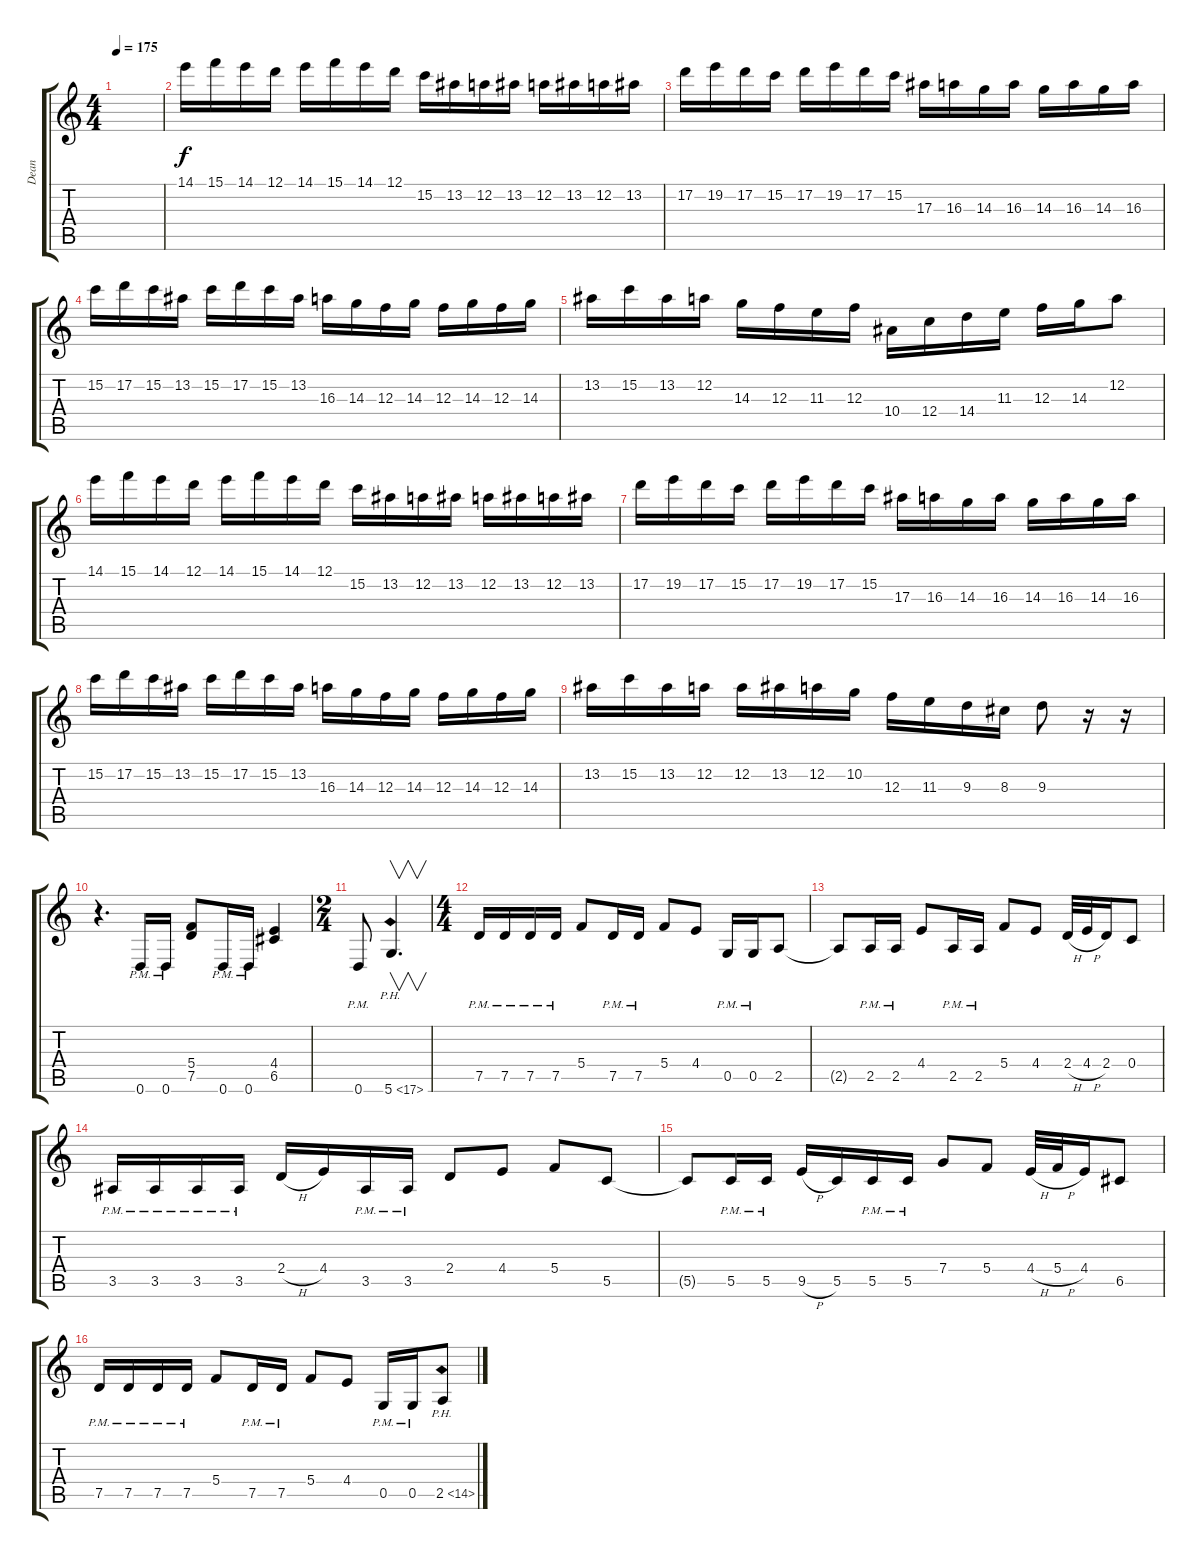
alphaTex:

\track ("Dean" "Dean") {instrument distortionguitar}
\staff {score tabs}
\tuning (D4 A3 F3 C3 G2 D2) {hide}
\ts (4 4)
\tempo 175
\clef g2
\ks c
|
14.1.16{balance 0} 15.1.16 14.1.16 12.1.16 14.1.16 15.1.16 14.1.16 12.1.16 15.2.16 13.2.16 12.2.16 13.2.16 12.2.16 13.2.16 12.2.16 13.2.16 |
17.2.16 19.2.16 17.2.16 15.2.16 17.2.16 19.2.16 17.2.16 15.2.16 17.3.16 16.3.16 14.3.16 16.3.16 14.3.16 16.3.16 14.3.16 16.3.16 |
15.2.16 17.2.16 15.2.16 13.2.16 15.2.16 17.2.16 15.2.16 13.2.16 16.3.16 14.3.16 12.3.16 14.3.16 12.3.16 14.3.16 12.3.16 14.3.16 |
13.2.16 15.2.16 13.2.16 12.2.16 14.3.16 12.3.16 11.3.16 12.3.16 10.4.16 12.4.16 14.4.16 11.3.16 12.3.16 14.3.16 12.2.8 |
14.1.16 15.1.16 14.1.16 12.1.16 14.1.16 15.1.16 14.1.16 12.1.16 15.2.16 13.2.16 12.2.16 13.2.16 12.2.16 13.2.16 12.2.16 13.2.16 |
17.2.16 19.2.16 17.2.16 15.2.16 17.2.16 19.2.16 17.2.16 15.2.16 17.3.16 16.3.16 14.3.16 16.3.16 14.3.16 16.3.16 14.3.16 16.3.16 |
15.2.16 17.2.16 15.2.16 13.2.16 15.2.16 17.2.16 15.2.16 13.2.16 16.3.16 14.3.16 12.3.16 14.3.16 12.3.16 14.3.16 12.3.16 14.3.16 |
13.2.16 15.2.16 13.2.16 12.2.16 12.2.16 13.2.16 12.2.16 10.2.16 12.3.16 11.3.16 9.3.16 8.3.16 9.3.8 r.16 r.16 |
r.4{d} 0.6{pm}.16 0.6{pm}.16 (5.4 7.5).8 0.6{pm}.16 0.6{pm}.16 (4.4 6.5).4 |
\ts (2 4)
0.6{pm}.8 5.6{ph 12}.4{v d} |
\ts (4 4)
7.5{pm}.16{balance 8} 7.5{pm}.16 7.5{pm}.16 7.5{pm}.16 5.4.8 7.5{pm}.16 7.5{pm}.16 5.4.8 4.4.8 0.5{pm}.16 0.5{pm}.16 2.5.8 |
2.5{t}.8 2.5{pm}.16 2.5{pm}.16 4.4.8 2.5{pm}.16 2.5{pm}.16 5.4.8 4.4.8 2.4{h}.32 4.4{h}.32 2.4.16 0.4.8 |
3.5{pm}.16 3.5{pm}.16 3.5{pm}.16 3.5{pm}.16 2.4{h}.16 4.4.16 3.5{pm}.16 3.5{pm}.16 2.4.8 4.4.8 5.4.8 5.5.8 |
5.5{t}.8 5.5{pm}.16 5.5{pm}.16 9.5{h}.16 5.5.16 5.5{pm}.16 5.5{pm}.16 7.4.8 5.4.8 4.4{h}.32 5.4{h}.32 4.4.16 6.5.8 |
7.5{pm}.16 7.5{pm}.16 7.5{pm}.16 7.5{pm}.16 5.4.8 7.5{pm}.16 7.5{pm}.16 5.4.8 4.4.8 0.5{pm}.16 0.5{pm}.16 2.5{ph 12}.8
